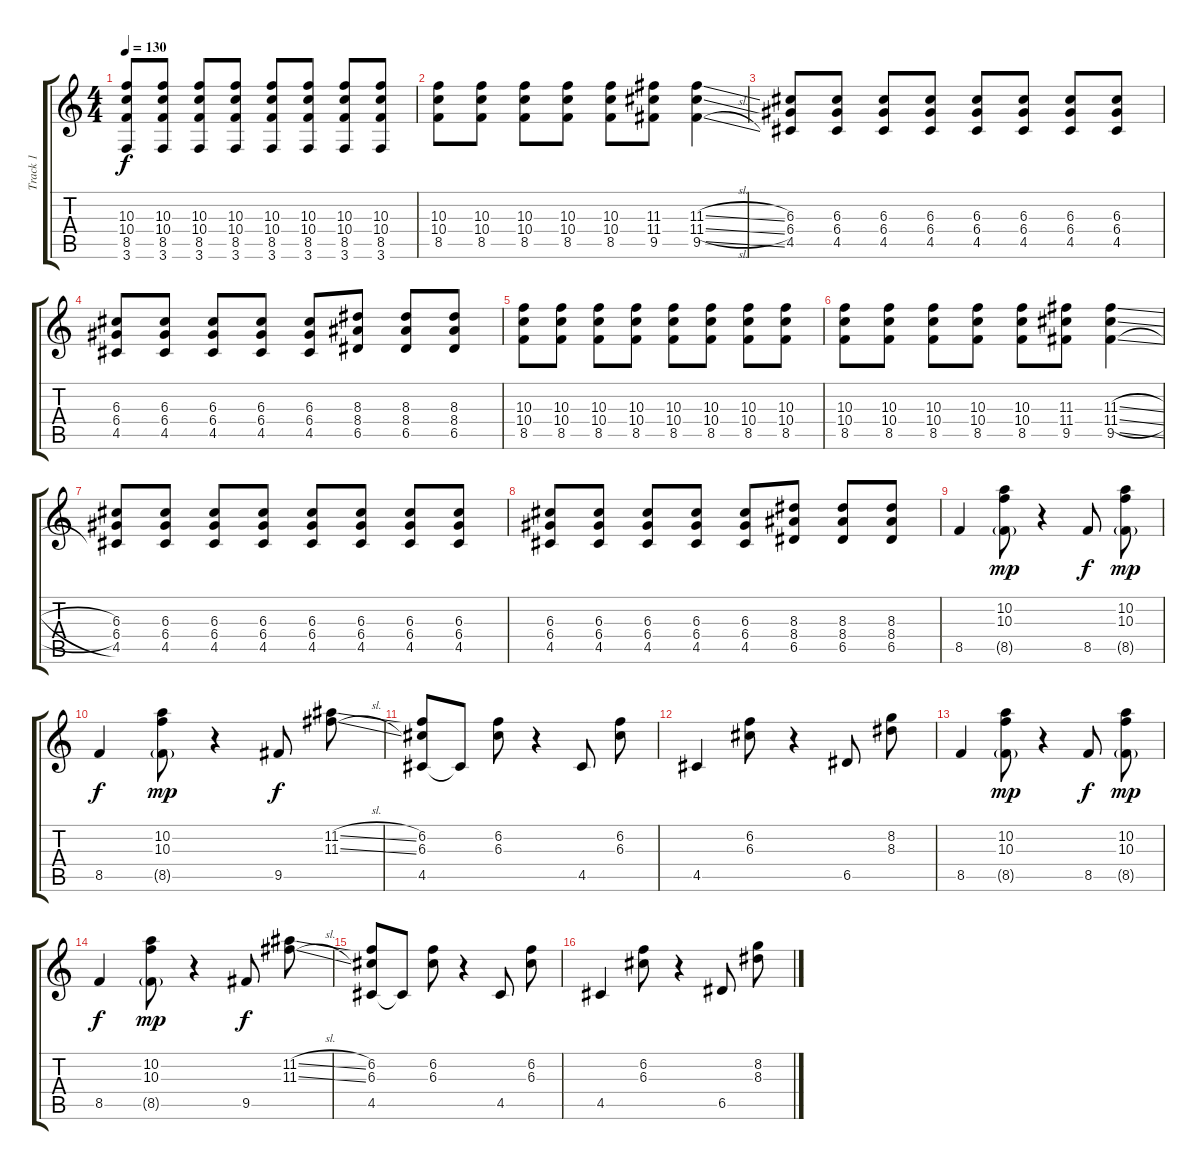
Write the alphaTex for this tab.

\track ("Track 1" "Track 1") {instrument distortionguitar}
\staff {score tabs}
\tuning (E4 B3 G3 D3 A2 D2) {hide}
\ts (4 4)
\tempo 130
\clef g2
\ks c
(10.3 10.4 8.5 3.6).8{dy f volume 16 instrument distortionguitar} (10.3 10.4 8.5 3.6).8 (10.3 10.4 8.5 3.6).8 (10.3 10.4 8.5 3.6).8 (10.3 10.4 8.5 3.6).8 (10.3 10.4 8.5 3.6).8 (10.3 10.4 8.5 3.6).8 (10.3 10.4 8.5 3.6).8 |
(10.3 10.4 8.5).8 (10.3 10.4 8.5).8 (10.3 10.4 8.5).8 (10.3 10.4 8.5).8 (10.3 10.4 8.5).8 (11.3 11.4 9.5).8 (11.3{sl} 11.4{sl} 9.5{sl}).4 |
(6.3 6.4 4.5).8 (6.3 6.4 4.5).8 (6.3 6.4 4.5).8 (6.3 6.4 4.5).8 (6.3 6.4 4.5).8 (6.3 6.4 4.5).8 (6.3 6.4 4.5).8 (6.3 6.4 4.5).8 |
(6.3 6.4 4.5).8 (6.3 6.4 4.5).8 (6.3 6.4 4.5).8 (6.3 6.4 4.5).8 (6.3 6.4 4.5).8 (8.3 8.4 6.5).8 (8.3 8.4 6.5).8 (8.3 8.4 6.5).8 |
(10.3 10.4 8.5).8 (10.3 10.4 8.5).8 (10.3 10.4 8.5).8 (10.3 10.4 8.5).8 (10.3 10.4 8.5).8 (10.3 10.4 8.5).8 (10.3 10.4 8.5).8 (10.3 10.4 8.5).8 |
(10.3 10.4 8.5).8 (10.3 10.4 8.5).8 (10.3 10.4 8.5).8 (10.3 10.4 8.5).8 (10.3 10.4 8.5).8 (11.3 11.4 9.5).8 (11.3{sl} 11.4{sl} 9.5{sl}).4 |
(6.3 6.4 4.5).8 (6.3 6.4 4.5).8 (6.3 6.4 4.5).8 (6.3 6.4 4.5).8 (6.3 6.4 4.5).8 (6.3 6.4 4.5).8 (6.3 6.4 4.5).8 (6.3 6.4 4.5).8 |
(6.3 6.4 4.5).8 (6.3 6.4 4.5).8 (6.3 6.4 4.5).8 (6.3 6.4 4.5).8 (6.3 6.4 4.5).8 (8.3 8.4 6.5).8 (8.3 8.4 6.5).8 (8.3 8.4 6.5).8 |
8.5.4{volume 11} (10.2 10.3 8.5{g}).8{dy mp} r.4 8.5.8{dy f} (10.2 10.3 8.5{g}).8{dy mp} |
8.5.4{dy f} (10.2 10.3 8.5{g}).8{dy mp} r.4 9.5.8{dy f} (11.2{sl} 11.3{sl}).8 |
(6.2 6.3 4.5).8 4.5{t}.8 (6.2 6.3).8 r.4 4.5.8 (6.2 6.3).8 |
4.5.4 (6.2 6.3).8 r.4 6.5.8 (8.2 8.3).8 |
8.5.4 (10.2 10.3 8.5{g}).8{dy mp} r.4 8.5.8{dy f} (10.2 10.3 8.5{g}).8{dy mp} |
8.5.4{dy f} (10.2 10.3 8.5{g}).8{dy mp} r.4 9.5.8{dy f} (11.2{sl} 11.3{sl}).8 |
(6.2 6.3 4.5).8 4.5{t}.8 (6.2 6.3).8 r.4 4.5.8 (6.2 6.3).8 |
4.5.4 (6.2 6.3).8 r.4 6.5.8 (8.2 8.3).8
